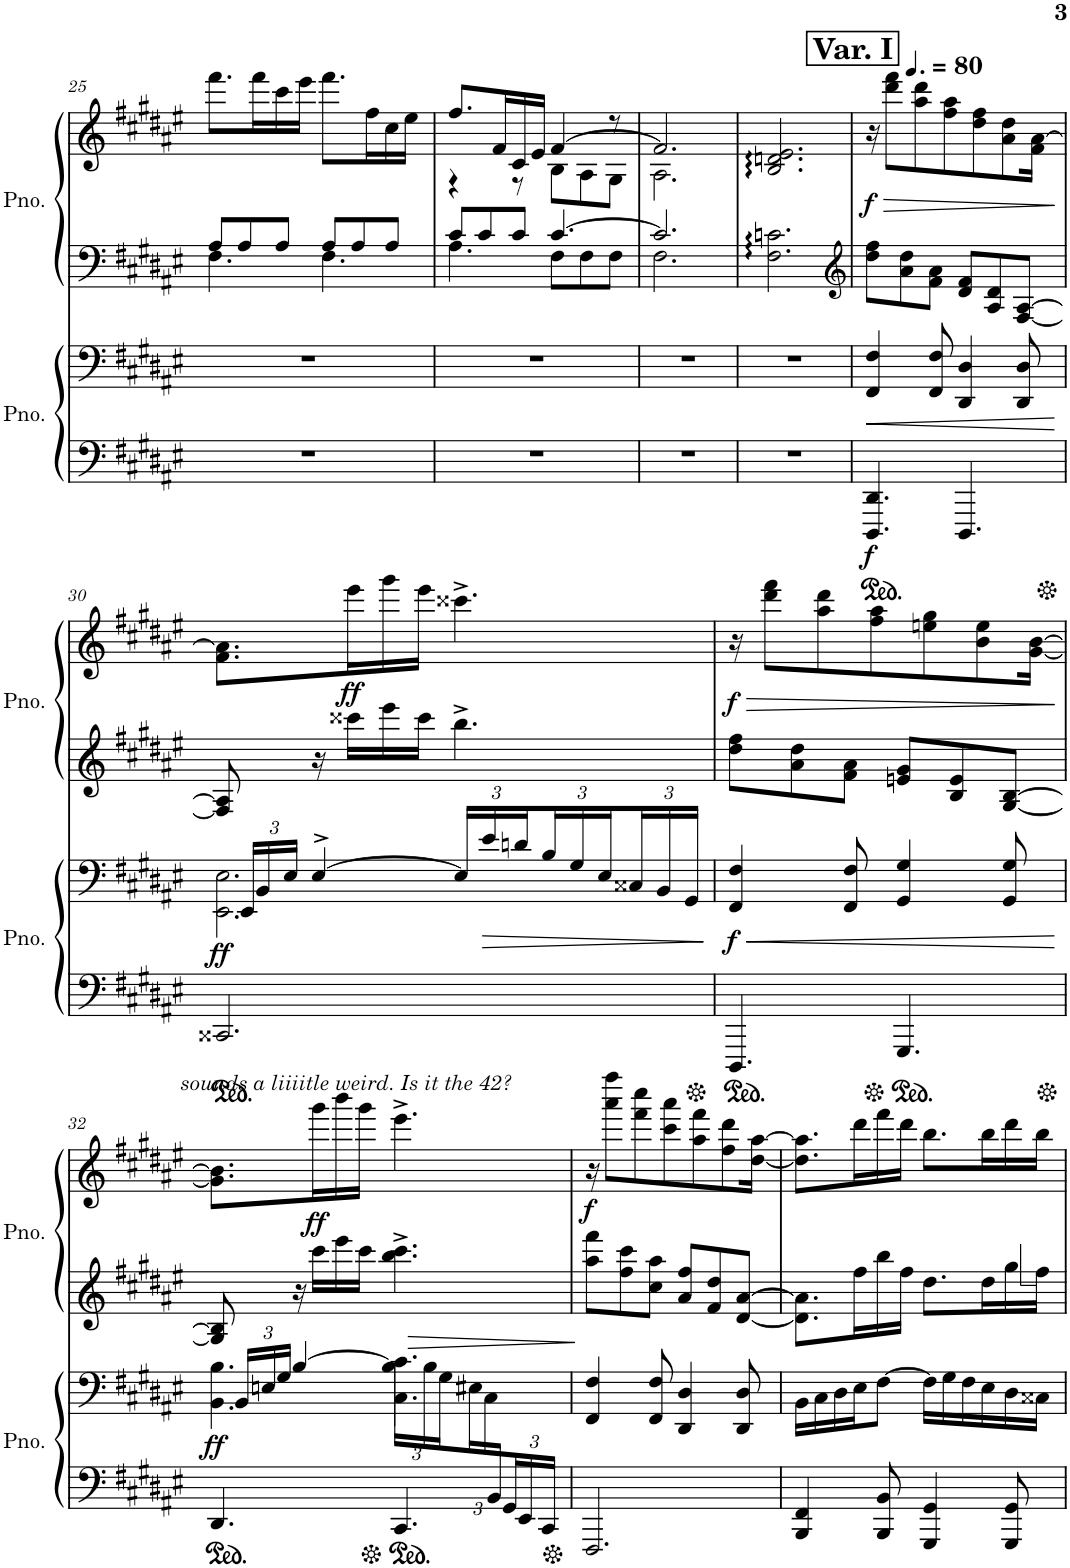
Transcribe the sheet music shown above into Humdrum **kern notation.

**kern	**kern	**dynam	**kern	**kern	**dynam
*part2	*part2	*part2	*part1	*part1	*part1
*staff4	*staff3	*staff3/4	*staff2	*staff1	*staff1/2
*I"Piano	*	*	*I"Piano	*	*
*I'Pno.	*	*	*I'Pno.	*	*
!!LO:PB:g=z
*clefF4	*clefF4	*	*clefF4	*clefG2	*
*k[f#c#g#d#a#e#]	*k[f#c#g#d#a#e#]	*	*k[f#c#g#d#a#e#]	*k[f#c#g#d#a#e#]	*
*M6/8	*M6/8	*	*M6/8	*M6/8	*
=25	=25	=25	=25	=25	=25
*	*	*	*^	*	*
2.r	2.r	.	8A#/L	4.F#\	8.fff#\L	.
.	.	.	8A#/	.	.	.
.	.	.	.	.	16fff#\L	.
.	.	.	8A#/J	.	16ccc#\	.
.	.	.	.	.	16eee#\JJ	.
.	.	.	8A#/L	4.F#\	8.fff#\L	.
.	.	.	8A#/	.	.	.
.	.	.	.	.	16ff#\L	.
.	.	.	8A#/J	.	16cc#\	.
.	.	.	.	.	16ee#\JJ	.
=26	=26	=26	=26	=26	=26	=26
*	*	*	*	*	*^	*
2.r	2.r	.	8c#/L	4.A#\	8.ff#/L	4r	.
.	.	.	8c#/	.	.	.	.
.	.	.	.	.	16f#/L	.	.
.	.	.	8c#/J	.	16c#/	8r	.
.	.	.	.	.	16e#/JJ	.	.
.	.	.	[4.c#/	8F#\L	[4f#/	8B\L	.
.	.	.	.	8F#\	.	8A#\	.
.	.	.	.	8F#\J	8r	8G#\J	.
=27	=27	=27	=27	=27	=27	=27	=27
2.r	2.r	.	2.c#/]	2.F#\	2.f#/]	2.A#\	.
*	*	*	*v	*v	*	*	*
*	*	*	*	*v	*v	*
=28	=28	=28	=28	=28	=28
2.r	2.r	.	2.F#\: 2.cn\:	2.B/: 2.dn/: 2.e#/:	.
=29	=29	=29	=29	=29	=29
!!LO:REH:place=s1:a:B:cj:fs=14:t=Var. I
*	*	*	*clefG2	*	*
*	*	*	*	*MM120	*
!	!	!LO:HP:b	!	!	!LO:HP:b
!	!	!LO:DY:n=1:b=2	!	!	!LO:DY:n=1:b
4.DDD#/ 4.DD#/	4FF#/ 4F#/	< f	8dd#\ 8ff#\L	16r	> f
.	.	.	.	8ddd#\ 8fff#\L	.
.	.	.	8a#\ 8dd#\	.	.
.	.	.	.	8aa#\ 8ddd#\	.
.	8FF#/ 8F#/	.	8f#\ 8a#\J	.	.
.	.	.	.	8ff#\ 8aa#\	.
4.DDD#/	4DD#/ 4D#/	.	8d#/ 8f#/L	.	.
.	.	.	.	8dd#\ 8ff#\	.
.	.	.	8A#/ 8d#/	.	.
.	.	.	.	8a#\ 8dd#\	.
.	8DD#/ 8D#/	.	[8F#/ [8A#/J	.	.
.	.	.	.	16f#\ [16a#\Jk	.
.	.	[	.	.	]
!!LO:LB:g=z
=30	=30	=30	=30	=30	=30
*	*Xbrackettup	*	*	*	*
*	*^	*	*	*	*
!	!	!	!LO:DY:b	!	!	!
2.CC##X/	24EE#/LL	2.EE#\ 2.E#\	ff	8F#/] 8A#/]	8.f#\ 8.a#\]L	.
.	24BB/	.	.	.	.	.
.	24E#/JJ	.	.	.	.	.
.	[4E#^/	.	.	16r	.	.
!	!	!	!	!	!	!LO:DY:b
.	.	.	.	16ccc##X\LL	16eee#\L	ff
.	.	.	.	16eee#\	16ggg#\	.
.	.	.	.	16ccc##\JJ	16eee#\JJ	.
.	24E#/LL]	.	.	4.bb^\	4.ccc##X^\	.
!	!	!	!LO:HP:b	!	!	!
.	24e#/	.	>	.	.	.
.	24dn/	.	.	.	.	.
.	24B/	.	.	.	.	.
.	24G#/	.	.	.	.	.
.	24E#/	.	.	.	.	.
.	24C##X/	.	.	.	.	.
.	24BB/	.	.	.	.	.
.	24GG#/JJ	.	.	.	.	.
*	*v	*v	*	*	*	*
.	.	]	.	.	.
=31	=31	=31	=31	=31	=31
!	!	!LO:HP:b	!	!	!LO:HP:b
!	!	!LO:DY:n=1:b	!	!	!LO:DY:n=1:b
4.DDD#/	4FF#/ 4F#/	< f	8dd#\ 8ff#\L	16r	> f
.	.	.	.	8ddd#\ 8fff#\L	.
.	.	.	8a#\ 8dd#\	.	.
.	.	.	.	8aa#\ 8ddd#\	.
.	8FF#/ 8F#/	.	8f#\ 8a#\J	.	.
.	.	.	.	8ff#\ 8aa#\	.
4.GGG#/	4GG#/ 4G#/	.	8en/ 8g#/L	.	.
.	.	.	.	8een\ 8gg#\	.
.	.	.	8B/ 8e/	.	.
.	.	.	.	8b\ 8ee\	.
.	8GG#/ 8G#/	.	[8G#/ [8B/J	.	.
.	.	.	.	[16g#\ [16b\Jk	.
.	.	[	.	.	]
!!LO:LB:g=z
=32	=32	=32	=32	=32	=32
*^	*^	*	*	*	*
!	!	!	!	!	!	!LO:TX:b:i:t=sounds a liiiitle weird. Is it the 42?	!
!	!	!	!	!LO:DY:b	!	!	!
12%7ryy	4.DD#/	24BB/LL	4.BB\ 4.B\	ff	8G#/] 8B/]	8.g#\] 8.b\]L	.
.	.	24En/	.	.	.	.	.
.	.	24G#/JJ	.	.	.	.	.
.	.	[4B/	.	.	16r	.	.
!	!	!	!	!	!	!	!LO:DY:b
.	.	.	.	.	16ccc#\LL	16ggg#\L	ff
.	.	.	.	.	16eee#\	16bbb\	.
.	.	.	.	.	16ccc#\JJ	16ggg#\JJ	.
!	!	!	!	!LO:HP:b	!	!	!
.	4.CC#/	24B\LL]	4.C#\ 4.c#\	>	4.bb\^ 4.ccc#\^	4.eee#^\	.
.	.	24B\	.	.	.	.	.
.	.	24G#\	.	.	.	.	.
.	.	24E#X\	.	.	.	.	.
.	.	24C#\	.	.	.	.	.
24BB/	.	6ryy	.	.	.	.	.
*Xbrackettup	*	*	*	*	*	*	*
24GG#/	.	.	.	.	.	.	.
24EE#/	.	.	.	.	.	.	.
24CC#/JJ	.	.	.	.	.	.	.
*v	*v	*	*	*	*	*	*
*	*v	*v	*	*	*	*
.	.	]	.	.	.
=33	=33	=33	=33	=33	=33
!	!	!	!	!	!LO:DY:b
2.FFF#/	4FF#/ 4F#/	.	8aa#\ 8fff#\L	16r	f
.	.	.	.	8aaa#\ 8ffff#\L	.
.	.	.	8ff#\ 8ccc#\	.	.
.	.	.	.	8fff#\ 8cccc#\	.
.	8FF#/ 8F#/	.	8cc#\ 8aa#\J	.	.
.	.	.	.	8ccc#\ 8aaa#\	.
.	4DD#/ 4D#/	.	8a#/ 8ff#/L	.	.
.	.	.	.	8aa#\ 8fff#\	.
.	.	.	8f#/ 8dd#/	.	.
.	.	.	.	8ff#\ 8ddd#\	.
.	8DD#/ 8D#/	.	[8d#/ [8a#/J	.	.
.	.	.	.	[16dd#\ [16aa#\Jk	.
=34	=34	=34	=34	=34	=34
4BBB/ 4FF#/	16BB\LL	.	8.d#\] 8.a#\]L	8.dd#\] 8.aa#\]L	.
.	16C#\	.	.	.	.
.	16D#\	.	.	.	.
.	16E#\J	.	16ff#\L	16ddd#\L	.
8BBB/ 8BB/	[8F#\J	.	16bb\	16fff#\	.
.	.	.	16ff#\JJ	16ddd#\JJ	.
4GGG#/ 4GG#/	16F#\LL]	.	8.dd#\L	8.bb\L	.
.	16G#\	.	.	.	.
.	16F#\	.	.	.	.
.	16E#\	.	16dd#\L	16bb\L	.
8GGG#/ 8GG#/	16D#\	.	16gg#\	16ddd#\	.
.	16C##X\JJ	.	16ff#\JJ	16bb\JJ	.
=	=	=	=	=	=
*-	*-	*-	*-	*-	*-
